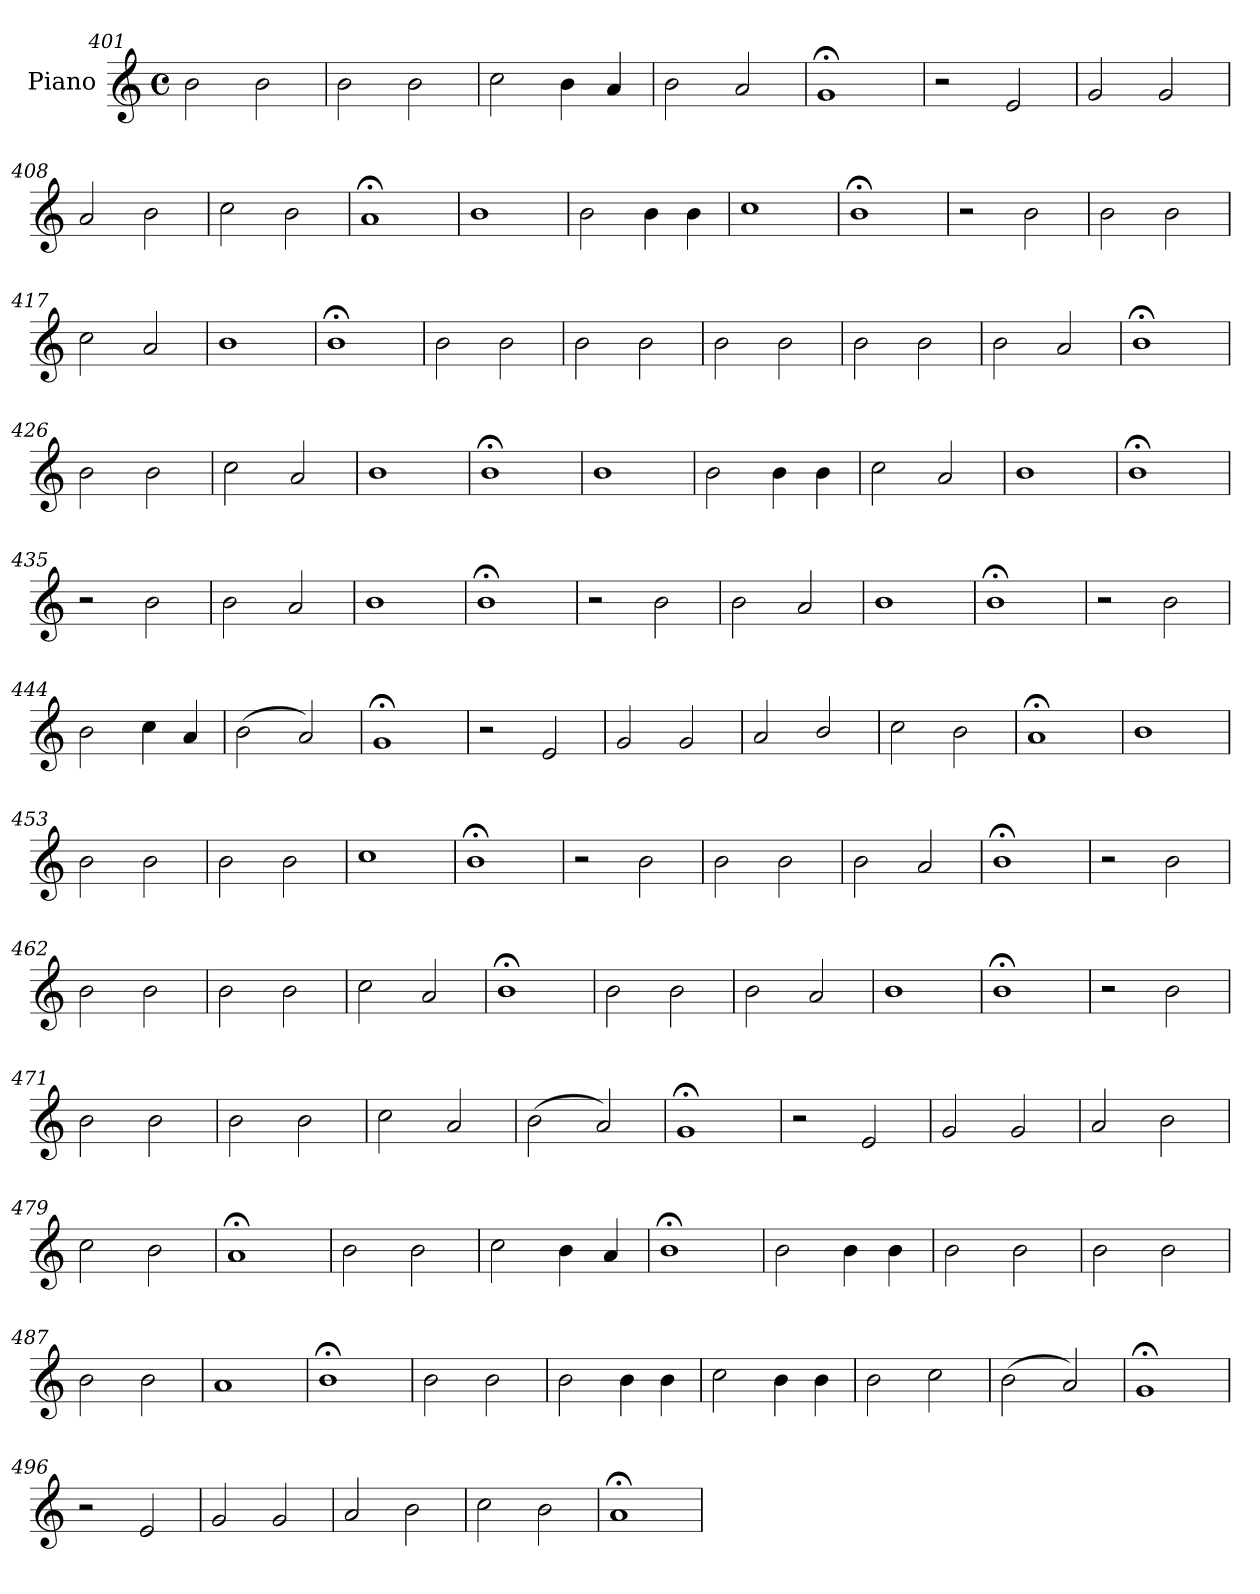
**kern
*part1
*staff1
*I"Piano
*I'Pno.
*clefG2
*M4/4
*met(c)
=401
2b
2b
=402
2b
2b
=403
2cc
4b
4a
=404
2b
2a
=405
1g;<
=406
2r
2e
=407
2g
2g
=408
2a
2b
!!LO:PB:g=z
=409
2cc
2b
=410
1a;<
=411
1b
=412
2b
4b
4b
=413
1cc
=414
1b;<
=415
2r
2b
=416
2b
2b
=417
2cc
2a
=418
1b
=419
1b;<
=420
2b
2b
=421
2b
2b
!!LO:LB:g=z
=422
2b
2b
=423
2b
2b
=424
2b
2a
=425
1b;<
=426
2b
2b
=427
2cc
2a
=428
1b
=429
1b;<
=430
1b
=431
2b
4b
4b
=432
2cc
2a
=433
1b
=434
1b;<
!!LO:LB:g=z
=435
2r
2b
=436
2b
2a
=437
1b
=438
1b;<
=439
2r
2b
=440
2b
2a
=441
1b
=442
1b;<
=443
2r
2b
=444
2b
4cc
4a
=445
(2b
2a)
=446
1g;<
=447
2r
2e
!!LO:LB:g=z
=448
2g
2g
=449
2a
2b/
=450
2cc
2b
=451
1a;<
=452
1b
=453
2b
2b
=454
2b
2b
=455
1cc
=456
1b;<
=457
2r
2b
=458
2b
2b
=459
2b
2a
=460
1b;<
=461
2r
2b
!!LO:LB:g=z
=462
2b
2b
=463
2b
2b
=464
2cc
2a
=465
1b;<
=466
2b
2b
=467
2b
2a
=468
1b
=469
1b;<
=470
2r
2b
=471
2b
2b
=472
2b
2b
=473
2cc
2a
=474
(2b
2a)
=475
1g;<
!!LO:LB:g=z
=476
2r
2e
=477
2g
2g
=478
2a
2b
=479
2cc
2b
=480
1a;<
=481
2b
2b
=482
2cc
4b
4a
=483
1b;<
=484
2b
4b
4b
=485
2b
2b
=486
2b
2b
=487
2b
2b
!!LO:LB:g=z
=488
1a
=489
1b;<
=490
2b
2b
=491
2b
4b
4b
=492
2cc
4b
4b
=493
2b
2cc
=494
(2b
2a)
=495
1g;<
=496
2r
2e
=497
2g
2g
=498
2a
2b
=499
2cc
2b
!!LO:LB:g=z
=500
1a;<
=
*-
